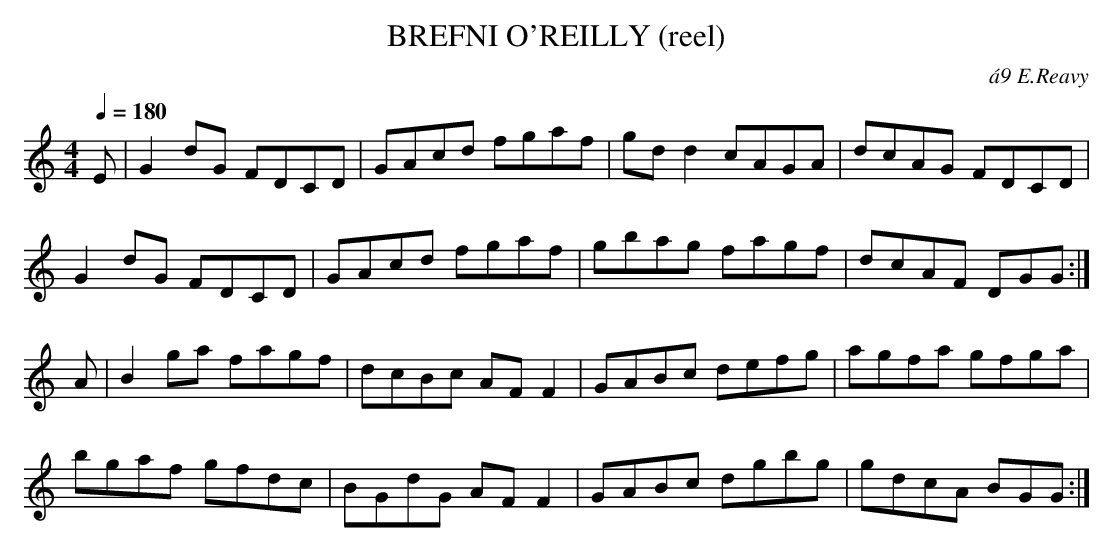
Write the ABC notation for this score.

X:1
T:BREFNI O'REILLY (reel)
C:\'a9 E.Reavy
in mind but I'm considering this a modal tune (= all F's natural).
If you want to hear what the original sounds like, replace "K:C"
with "K:G".
Q:1/4=180
M:4/4
L:1/8
K:Gmix
E|G2dG FDCD|GAcd fgaf|gdd2 cAGA|dcAG FDCD|
G2dG FDCD|GAcd fgaf|gbag fagf|dcAF DGG:|
A|B2ga fagf|dcBc AFF2|GABc defg|agfa gfga|
bgaf gfdc|BGdG AFF2|GABc dgbg|gdcA BGG :|
